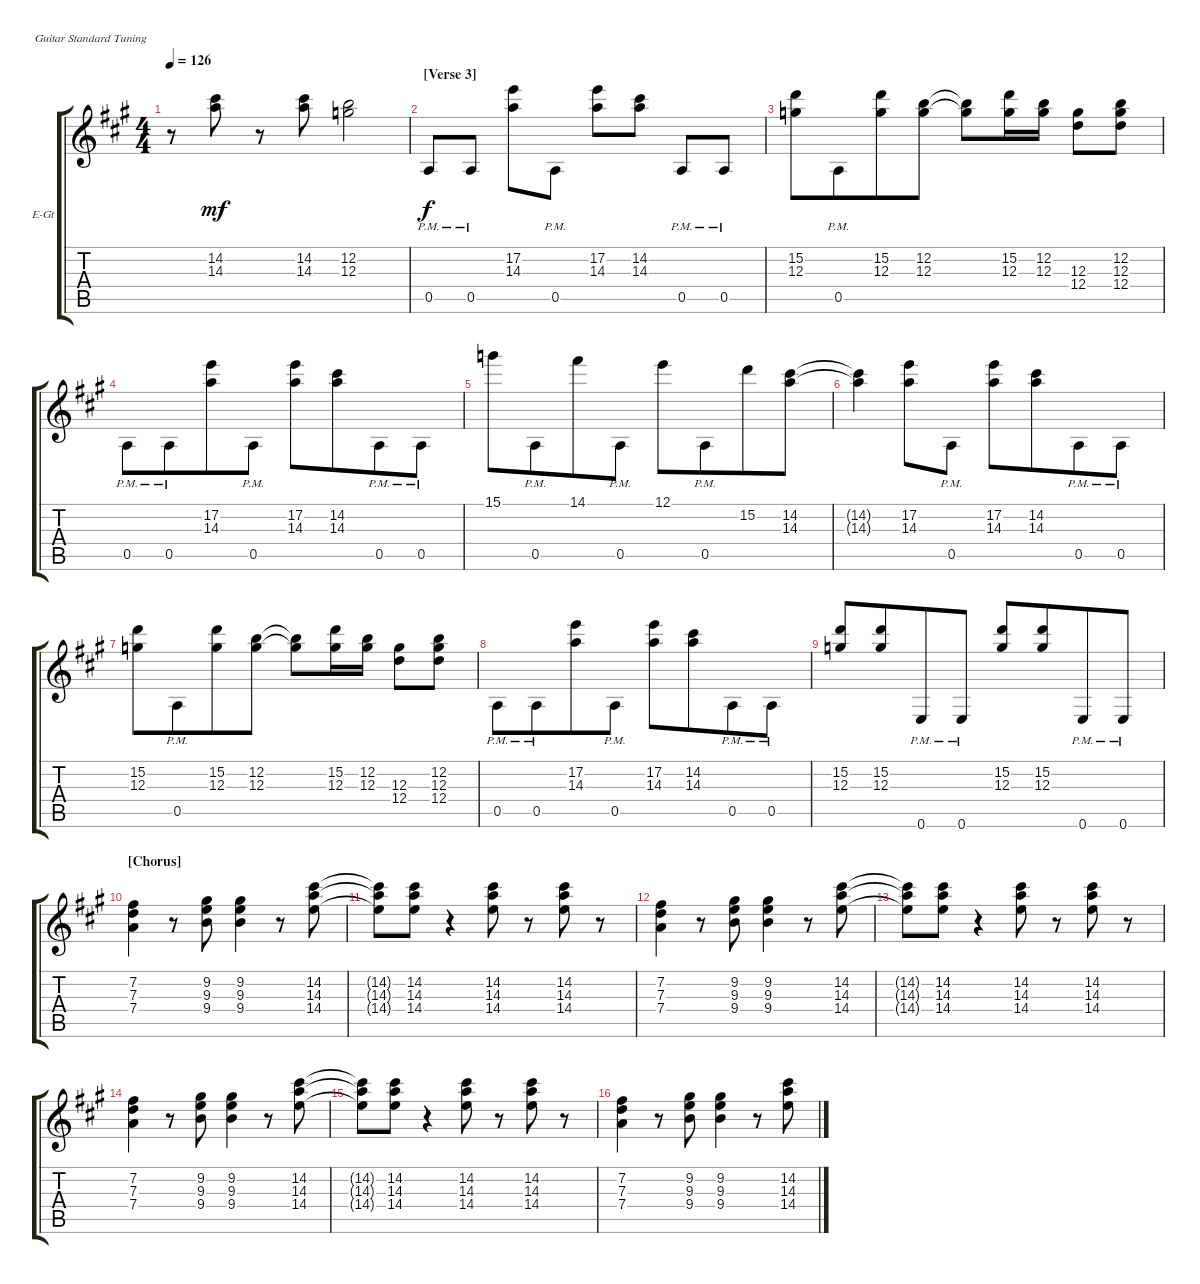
\defaultSystemsLayout 4
\bracketExtendMode groupsimilarinstruments
\firstSystemTrackNameOrientation horizontal
\otherSystemsTrackNameOrientation horizontal
\track ("Guitar" "E-Gt") {instrument overdrivenguitar}
\staff {score tabs}
\tuning (E4 B3 G3 D3 A2 E2)
\ts (4 4)
\tempo 126
\clef g2
\ks a
r.8{dy mf} (14.2 14.3).8 r.8 (14.2 14.3).8 (12.3 12.2).2 |
\section ("" "[Verse 3]")
0.5{pm}.8{dy f} 0.5{pm}.8 (14.3 17.2).8 0.5{pm}.8 (14.3 17.2).8 (14.3 14.2).8 0.5{pm}.8 0.5{pm}.8 |
(15.2 12.3).8 0.5{pm}.8{beam merge} (12.3 15.2).8 (12.2 12.3).8 (12.3{t} 12.2{t}).8 (15.2 12.3).16 (12.3 12.2).16 (12.3 12.4).8 (12.4 12.3 12.2).8 |
0.5{pm}.8 0.5{pm}.8{beam merge} (14.3 17.2).8 0.5{pm}.8 (14.3 17.2).8 (14.3 14.2).8{beam merge} 0.5{pm}.8 0.5{pm}.8 |
15.1.8 0.5{pm}.8{beam merge} 14.1.8 0.5{pm}.8 12.1.8 0.5{pm}.8{beam merge} 15.2.8 (14.2 14.3).8 |
(14.3{t} 14.2{t}).4 (17.2 14.3).8 0.5{pm}.8 (14.3 17.2).8 (14.3 14.2).8{beam merge} 0.5{pm}.8 0.5{pm}.8 |
(15.2 12.3).8 0.5{pm}.8{beam merge} (12.3 15.2).8 (12.2 12.3).8 (12.3{t} 12.2{t}).8 (15.2 12.3).16 (12.3 12.2).16 (12.3 12.4).8 (12.4 12.3 12.2).8 |
0.5{pm}.8 0.5{pm}.8{beam merge} (14.3 17.2).8 0.5{pm}.8 (14.3 17.2).8 (14.3 14.2).8{beam merge} 0.5{pm}.8 0.5{pm}.8 |
(12.3 15.2).8 (12.3 15.2).8{beam merge} 0.6{pm}.8 0.6{pm}.8 (12.3 15.2).8 (12.3 15.2).8{beam merge} 0.6{pm}.8 0.6{pm}.8 |
\section ("" "[Chorus]")
(7.2 7.3 7.4).4 r.8 (9.4 9.3 9.2).8 (9.2 9.3 9.4).4 r.8 (14.4 14.3 14.2).8 |
(14.2{t} 14.3{t} 14.4{t}).8 (14.4 14.3 14.2).8 r.4 (14.2 14.3 14.4).8 r.8 (14.4 14.3 14.2).8 r.8 |
(7.2 7.3 7.4).4 r.8 (9.4 9.3 9.2).8 (9.2 9.3 9.4).4 r.8 (14.4 14.3 14.2).8 |
(14.2{t} 14.3{t} 14.4{t}).8 (14.4 14.3 14.2).8 r.4 (14.2 14.3 14.4).8 r.8 (14.4 14.3 14.2).8 r.8 |
(7.2 7.3 7.4).4 r.8 (9.4 9.3 9.2).8 (9.2 9.3 9.4).4 r.8 (14.4 14.3 14.2).8 |
(14.2{t} 14.3{t} 14.4{t}).8 (14.4 14.3 14.2).8 r.4 (14.2 14.3 14.4).8 r.8 (14.4 14.3 14.2).8 r.8 |
(7.2 7.3 7.4).4 r.8 (9.4 9.3 9.2).8 (9.2 9.3 9.4).4 r.8 (14.4 14.3 14.2).8
